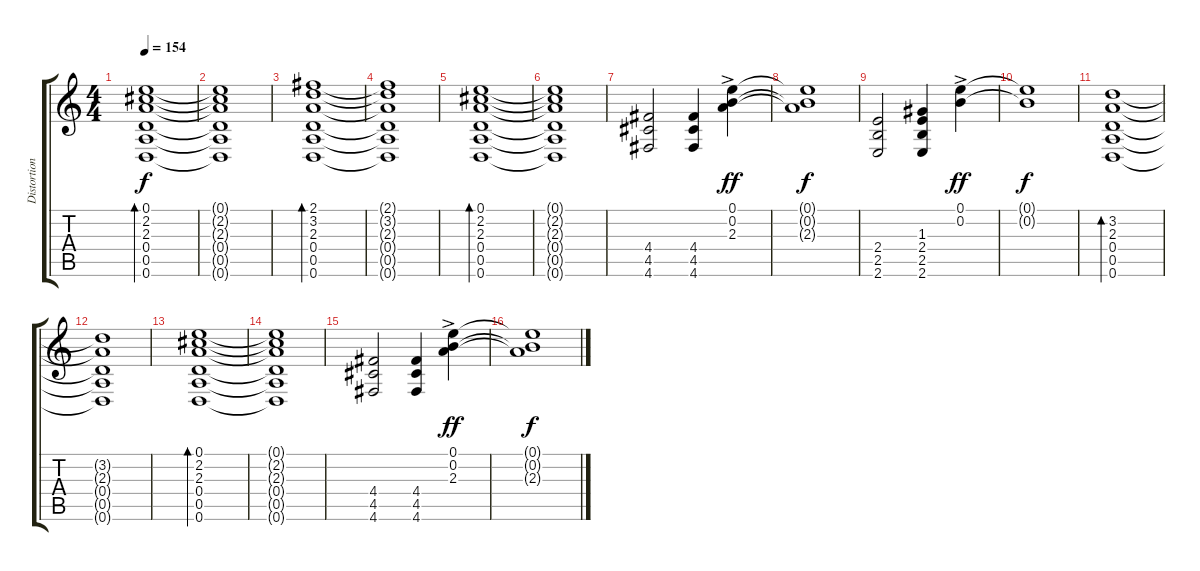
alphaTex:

\track ("Distortion Guitar" "Distortion") {instrument overdrivenguitar}
\staff {score tabs}
\tuning (E4 B3 G3 D3 A2 D2) {hide}
\ts (4 4)
\tempo 154
\clef g2
\ks c
(0.1 2.2 2.3 0.4 0.5 0.6).1{bd 120 dy f} |
(0.1{t} 2.2{t} 2.3{t} 0.4{t} 0.5{t} 0.6{t}).1 |
(2.1 3.2 2.3 0.4 0.5 0.6).1{bd 120} |
(2.1{t} 3.2{t} 2.3{t} 0.4{t} 0.5{t} 0.6{t}).1 |
(0.1 2.2 2.3 0.4 0.5 0.6).1{bd 120} |
(0.1{t} 2.2{t} 2.3{t} 0.4{t} 0.5{t} 0.6{t}).1 |
(4.4 4.5 4.6).2 (4.4 4.5 4.6).4 (0.1{ac} 0.2{ac} 2.3{ac}).4{dy ff} |
(0.1{t} 0.2{t} 2.3{t}).1{dy f} |
(2.4 2.5 2.6).2 (1.3 2.4 2.5 2.6).4 (0.1{ac} 0.2{ac}).4{dy ff} |
(0.1{t} 0.2{t}).1{dy f} |
(3.2 2.3 0.4 0.5 0.6).1{bd 120} |
(3.2{t} 2.3{t} 0.4{t} 0.5{t} 0.6{t}).1 |
(0.1 2.2 2.3 0.4 0.5 0.6).1{bd 60} |
(0.1{t} 2.2{t} 2.3{t} 0.4{t} 0.5{t} 0.6{t}).1 |
(4.4 4.5 4.6).2 (4.4 4.5 4.6).4 (0.1{ac} 0.2{ac} 2.3{ac}).4{dy ff} |
(0.1{t} 0.2{t} 2.3{t}).1{dy f}
